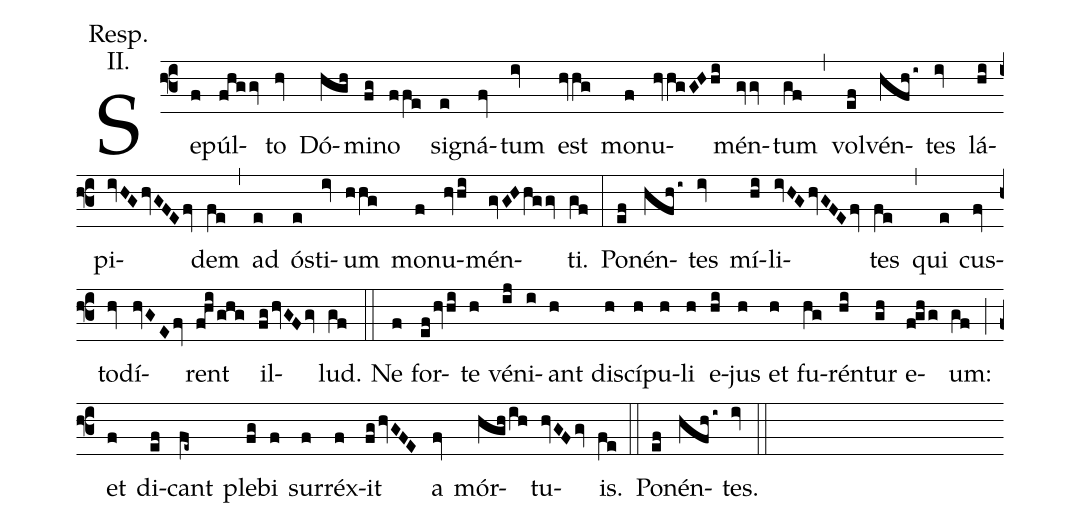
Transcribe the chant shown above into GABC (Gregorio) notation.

annotation: Resp.;
annotation: II.;
%%
(f3) Se(f)púl(fhggv)to(hv) Dó(hgh)mi(fg)no(ffe) sig(e)ná(fv)tum(iv) est(hvhg) mo(f)nu(hvhgGHhi)mén(gvgv)tum(gf) (,)
vol(ef)vén(hfhi~)tes(iv) lá(hi)pi(ivHGhvGFEfv)dem(fe) (,)
ad(e) ós(e)ti(iv)um(hhg) mo(f)nu(hvhi)mén(gvGHhggv)ti.(gf) (:)
Po(ef)nén(hfhi~)tes(iv) mí(hi)li(ivHGhvGFEfv)tes(fe) (,)
qui(e) cus(fv)to(hv)dí(hvGEfv)rent(fhighg) il(fghvGFgv)lud.(gf) (::)
Ne(f) for(efhvhi)te(h) vé(ij)ni(i)ant(h) dis(h)cí(h)pu(h)li(h) e(hi)jus(h) et(h) fu(hg)rén(hi)tur(gh) e(fghg)um:(gf) (;)
et(f) di(ef)cant(fe~) ple(fg)bi(f) sur(f)réx(f)it(fghvGFE) a(fv) mór(hghih)tu(hvGFgv)is.(fe) (::)
Po(ef)nén(hfhi~)tes.(iv) (::)
